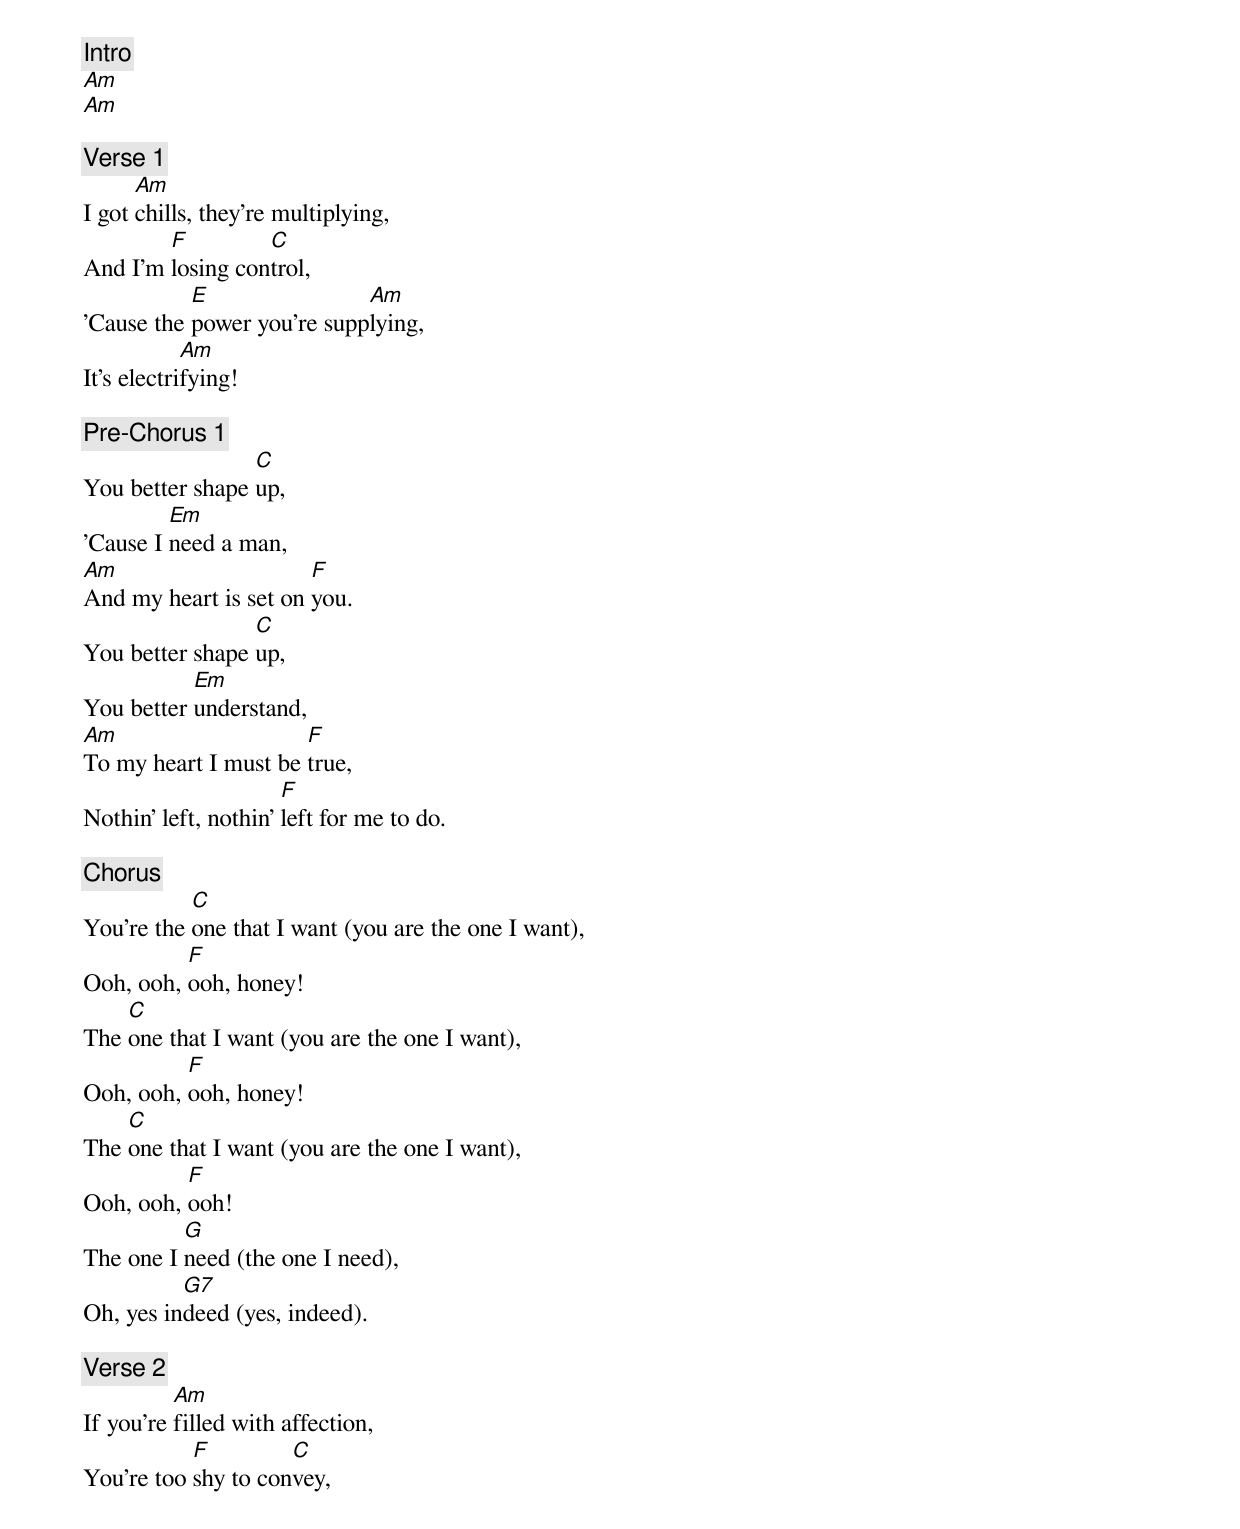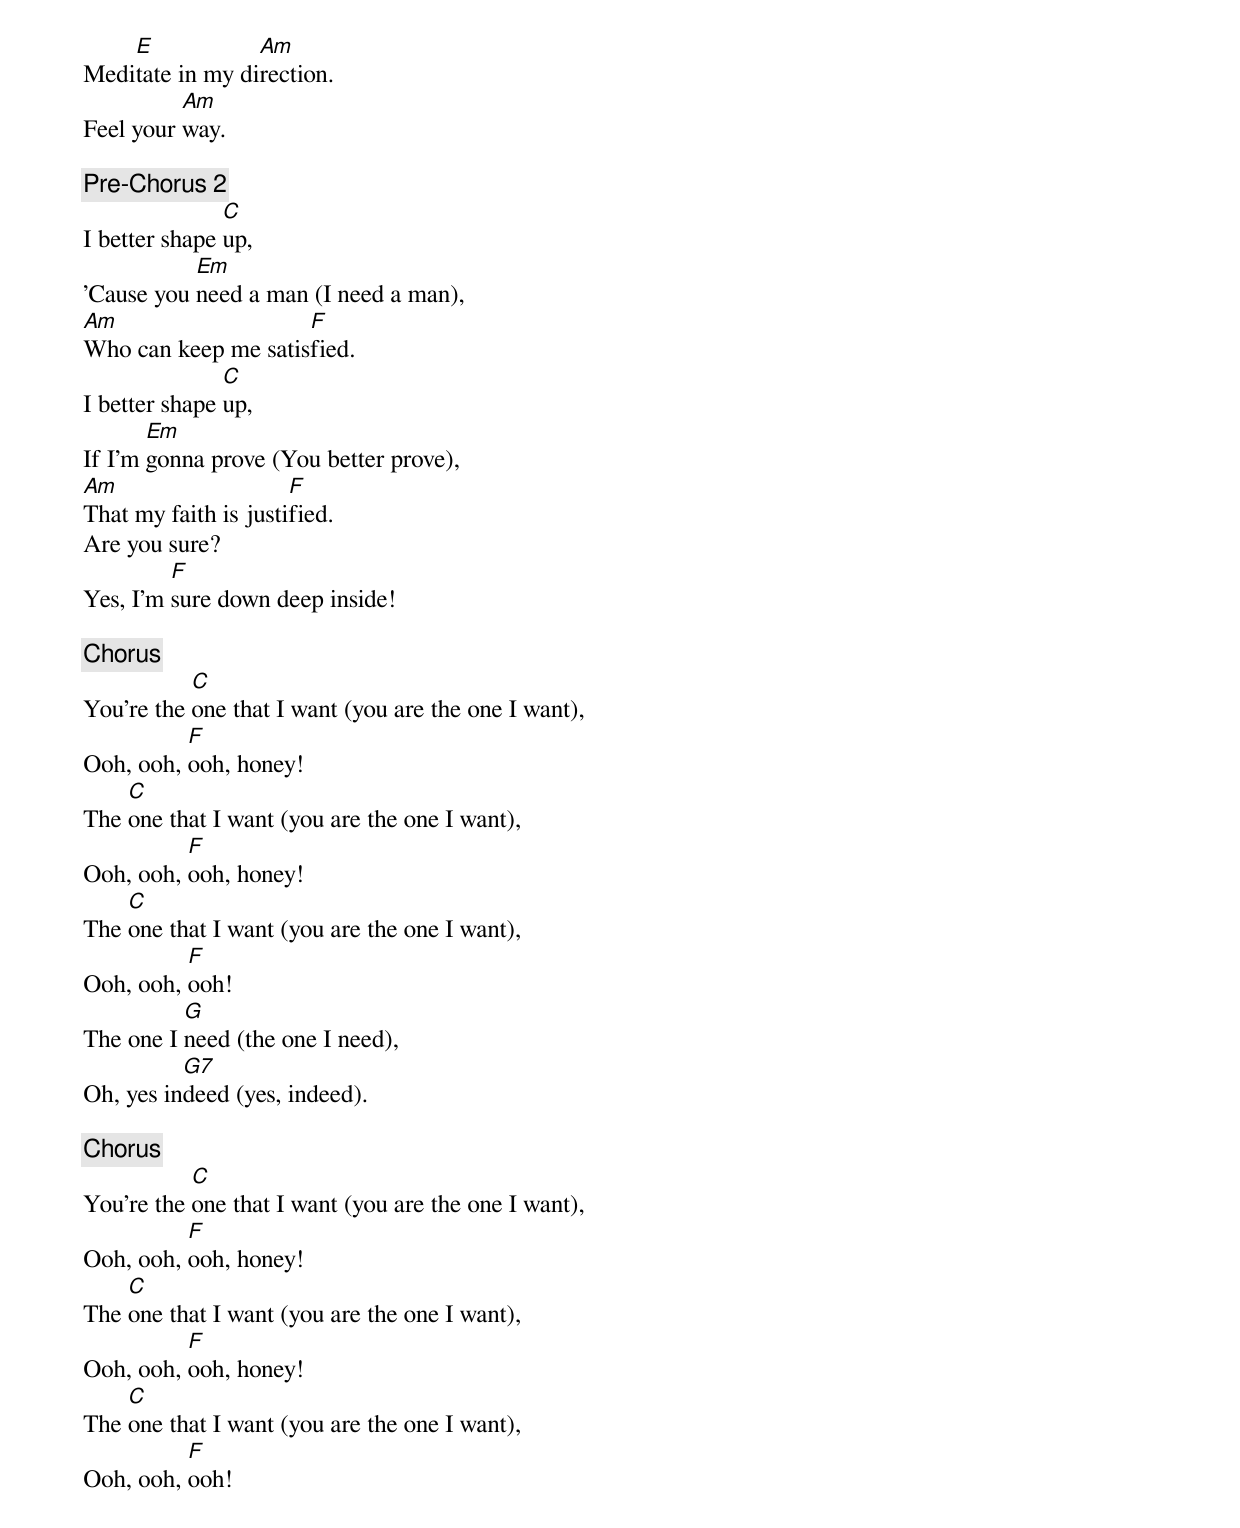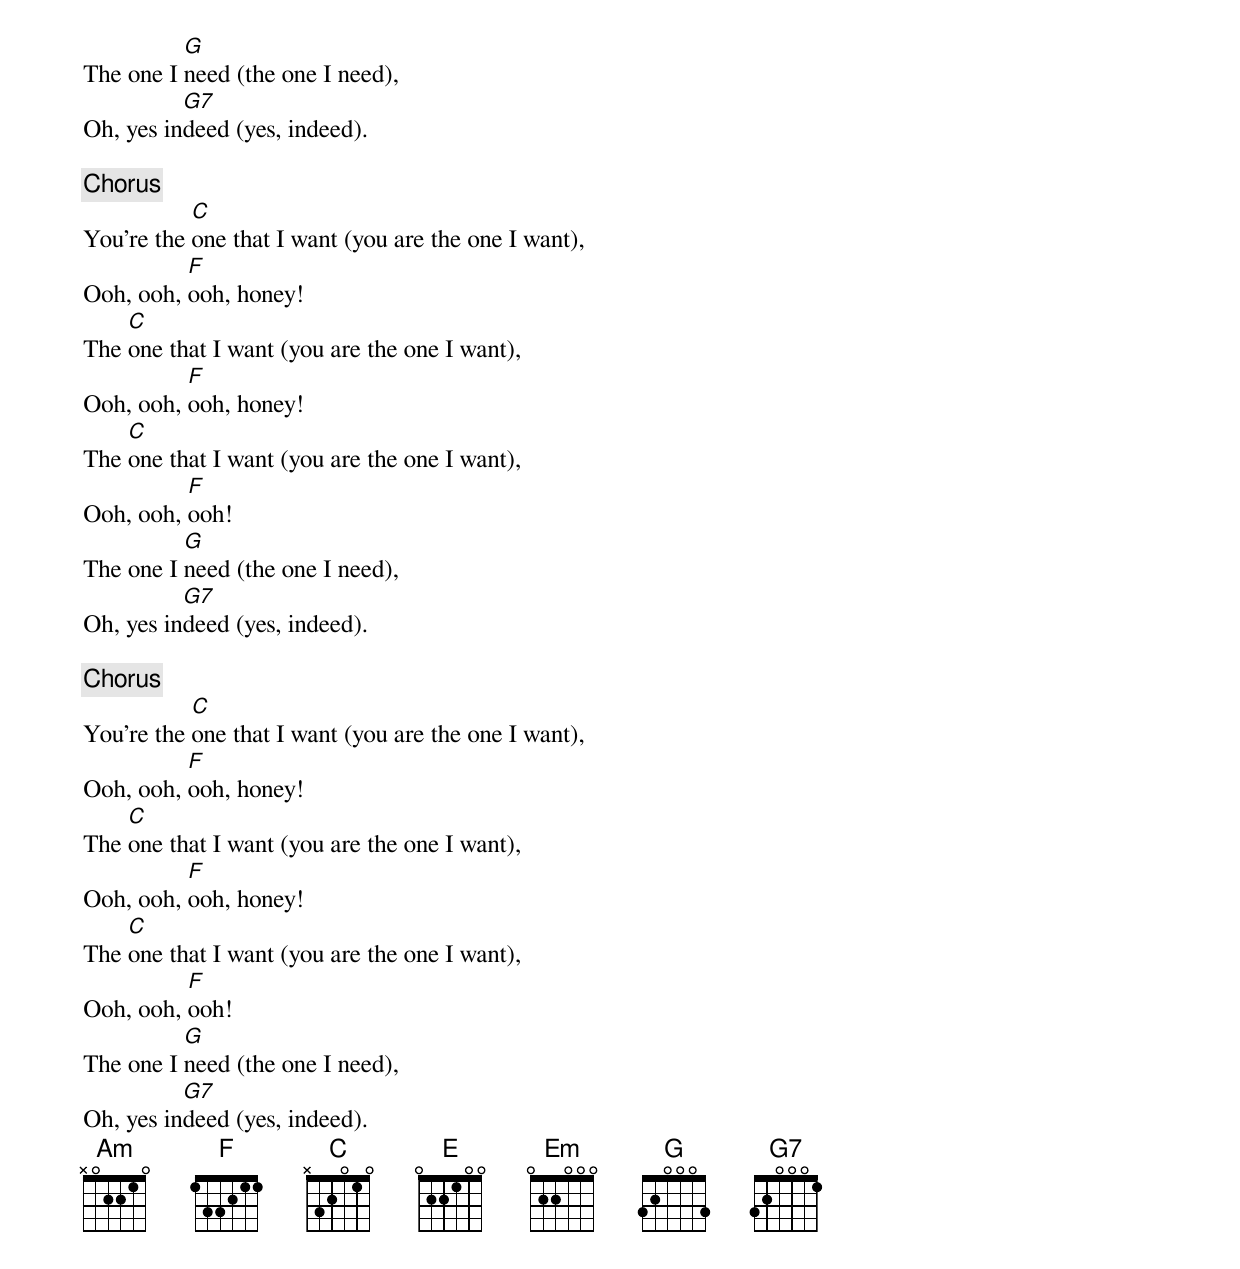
{c: Intro}
[Am]
[Am]

{c: Verse 1}
I got [Am]chills, they're multiplying,
And I'm [F]losing con[C]trol,
'Cause the [E]power you're supp[Am]lying,
It's electri[Am]fying!

{c: Pre-Chorus 1}
You better shape [C]up,
'Cause I [Em]need a man,
[Am]And my heart is set on [F]you.
You better shape [C]up,
You better [Em]understand,
[Am]To my heart I must be [F]true,
Nothin' left, nothin' [F]left for me to do.

{c: Chorus}
You're the [C]one that I want (you are the one I want),
Ooh, ooh, [F]ooh, honey!
The [C]one that I want (you are the one I want),
Ooh, ooh, [F]ooh, honey!
The [C]one that I want (you are the one I want),
Ooh, ooh, [F]ooh!
The one I [G]need (the one I need),
Oh, yes in[G7]deed (yes, indeed).

{c: Verse 2}
If you're [Am]filled with affection,
You're too [F]shy to con[C]vey,
Medi[E]tate in my di[Am]rection.
Feel your [Am]way.

{c: Pre-Chorus 2}
I better shape [C]up,
'Cause you [Em]need a man (I need a man),
[Am]Who can keep me satis[F]fied.
I better shape [C]up,
If I'm [Em]gonna prove (You better prove),
[Am]That my faith is justi[F]fied.
Are you sure?
Yes, I'm [F]sure down deep inside!

{c: Chorus}
You're the [C]one that I want (you are the one I want),
Ooh, ooh, [F]ooh, honey!
The [C]one that I want (you are the one I want),
Ooh, ooh, [F]ooh, honey!
The [C]one that I want (you are the one I want),
Ooh, ooh, [F]ooh!
The one I [G]need (the one I need),
Oh, yes in[G7]deed (yes, indeed).

{c: Chorus}
You're the [C]one that I want (you are the one I want),
Ooh, ooh, [F]ooh, honey!
The [C]one that I want (you are the one I want),
Ooh, ooh, [F]ooh, honey!
The [C]one that I want (you are the one I want),
Ooh, ooh, [F]ooh!
The one I [G]need (the one I need),
Oh, yes in[G7]deed (yes, indeed).

{c: Chorus}
You're the [C]one that I want (you are the one I want),
Ooh, ooh, [F]ooh, honey!
The [C]one that I want (you are the one I want),
Ooh, ooh, [F]ooh, honey!
The [C]one that I want (you are the one I want),
Ooh, ooh, [F]ooh!
The one I [G]need (the one I need),
Oh, yes in[G7]deed (yes, indeed).

{c: Chorus}
You're the [C]one that I want (you are the one I want),
Ooh, ooh, [F]ooh, honey!
The [C]one that I want (you are the one I want),
Ooh, ooh, [F]ooh, honey!
The [C]one that I want (you are the one I want),
Ooh, ooh, [F]ooh!
The one I [G]need (the one I need),
Oh, yes in[G7]deed (yes, indeed).
